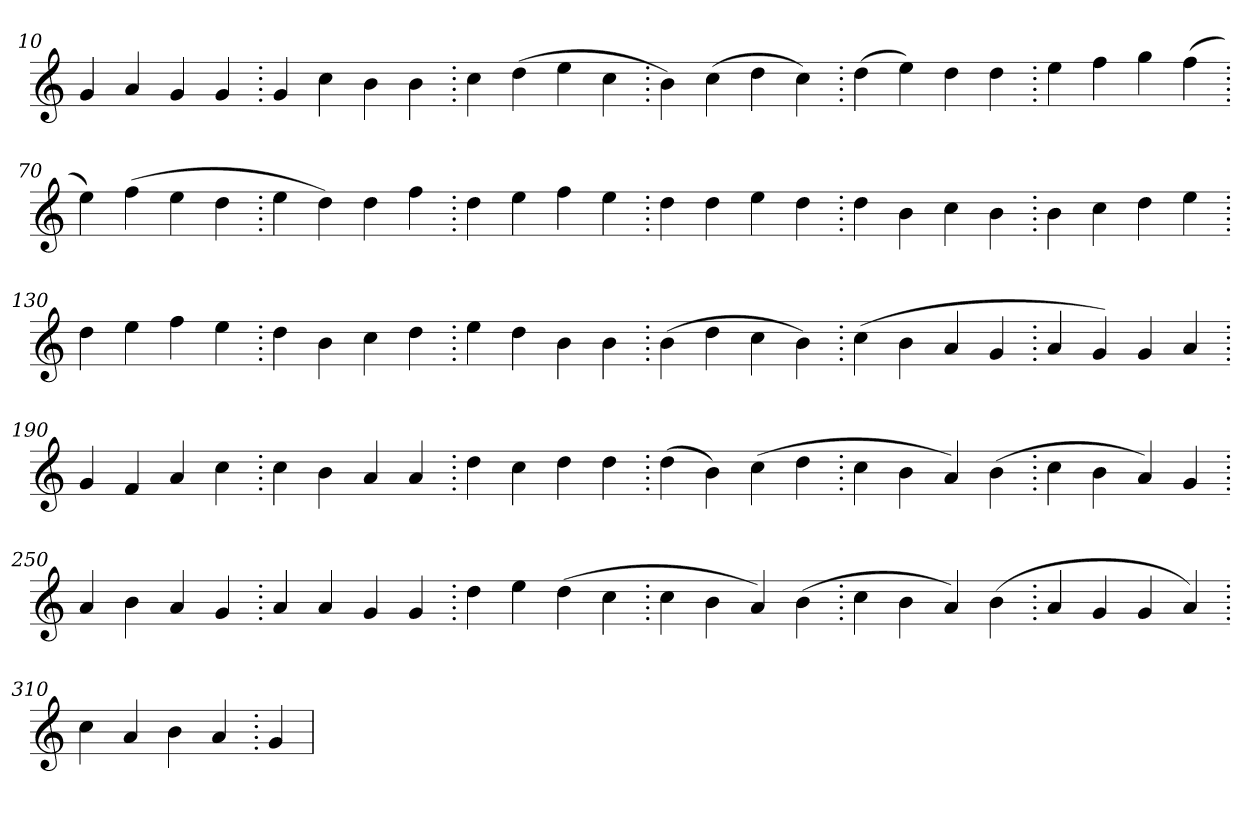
**kern
*part1
*staff1
*clefG2
=10.
4g
4a
4g
4g
=20.
4g
4cc
4b
4b
=30.
4cc
(>4dd
4ee
4cc
=40.
4b)
(>4cc
4dd
4cc)
=50.
(>4dd
4ee)
4dd
4dd
=60.
4ee
4ff
4gg
(>4ff
=70.
4ee)
(>4ff
4ee
4dd
=80.
4ee
4dd)
4dd
4ff
=90.
4dd
4ee
4ff
4ee
=100.
4dd
4dd
4ee
4dd
=110.
4dd
4b
4cc
4b
=120.
4b
4cc
4dd
4ee
=130.
4dd
4ee
4ff
4ee
=140.
4dd
4b
4cc
4dd
=150.
4ee
4dd
4b
4b
=160.
(>4b
4dd
4cc
4b)
=170.
(>4cc
4b
4a
4g
=180.
4a
4g)
4g
4a
=190.
4g
4f
4a
4cc
=200.
4cc
4b
4a
4a
=210.
4dd
4cc
4dd
4dd
=220.
(>4dd
4b)
(>4cc
4dd
=230.
4cc
4b
4a)
(>4b
=240.
4cc
4b
4a)
4g
=250.
4a
4b
4a
4g
=260.
4a
4a
4g
4g
=270.
4dd
4ee
(>4dd
4cc
=280.
4cc
4b
4a)
(>4b
=290.
4cc
4b
4a)
(>4b
=300.
4a
4g
4g
4a)
=310.
4cc
4a
4b
4a
=320.
4g
=
*-
